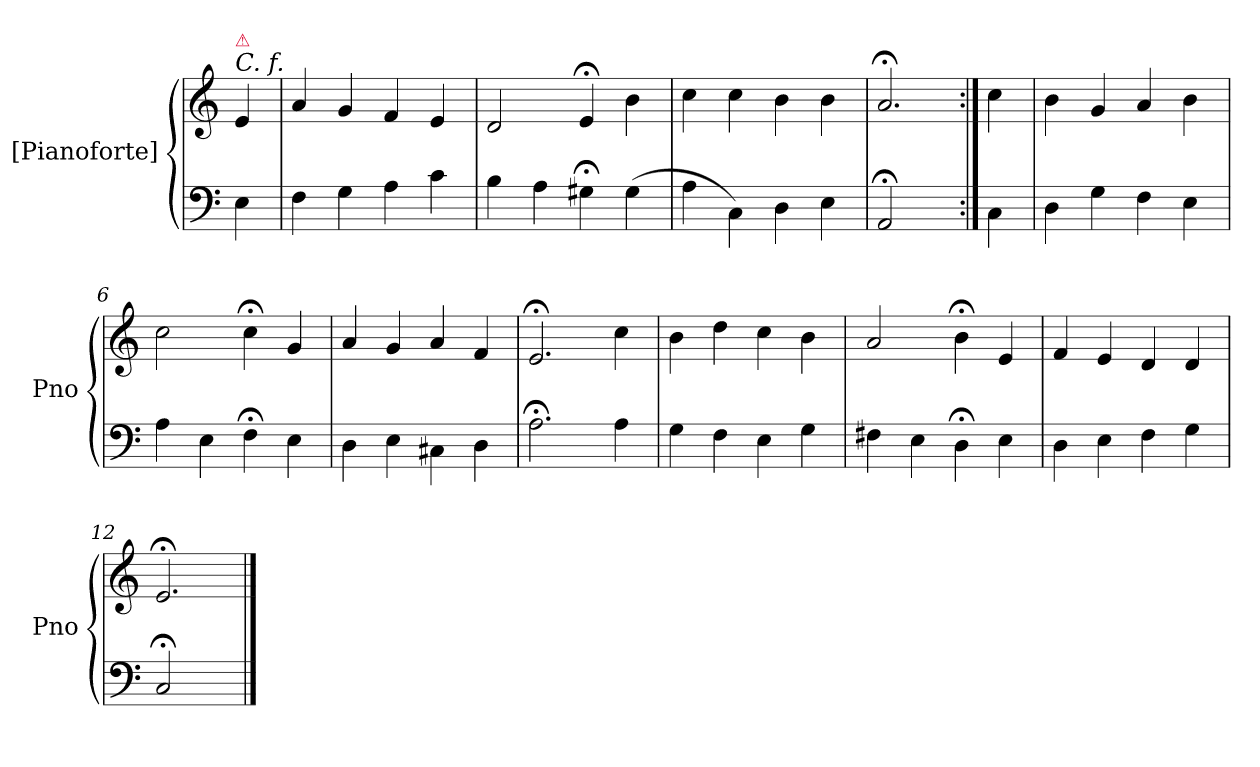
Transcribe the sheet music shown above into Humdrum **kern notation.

**kern	**kern
*part1	*part1
*staff2	*staff1
*I"[Pianoforte]	*
*I'Pno	*
*clefF4	*clefG2
*k[]	*k[]
*a:	*a:
=	=
!	!LO:TX:a:i:t=C. f.
!	!LO:TX:a:color=crimson:t=⚠
4E\	4e/
=1	=1
4F\	4a/
4G\	4g/
4A\	4f/
4c\	4e/
=2	=2
4B\	2d/
4A\	.
4G#X;<\	4e;</
(4G#\	4b\
=3	=3
4A\	4cc\
4C\)	4cc\
4D\	4b\
4E\	4b\
=4	=4
!LO:N:vis=2	!
2.AA;</	2.a;</
=:|!	=:|!
4C\	4cc\
=5	=5
4D\	4b\
4G\	4g/
4F\	4a/
4E\	4b\
=6	=6
4A\	2cc\
4E\	.
4F;<\	4cc;<\
4E\	4g/
=7	=7
4D\	4a/
4E\	4g/
4C#X\	4a/
4D\	4f/
=8	=8
2.A;<;\	2.e;</
4A\	4cc\
=9	=9
4G\	4b\
4F\	4dd\
4E\	4cc\
4G\	4b\
=10	=10
4F#X\	2a/
4E\	.
4D;<\	4b;<\
4E\	4e/
=11	=11
4D\	4f/
4E\	4e/
4F\	4d/
4G\	4d/
=12	=12
!LO:N:vis=2	!
2.C;</	2.e;</
==	==
*-	*-
